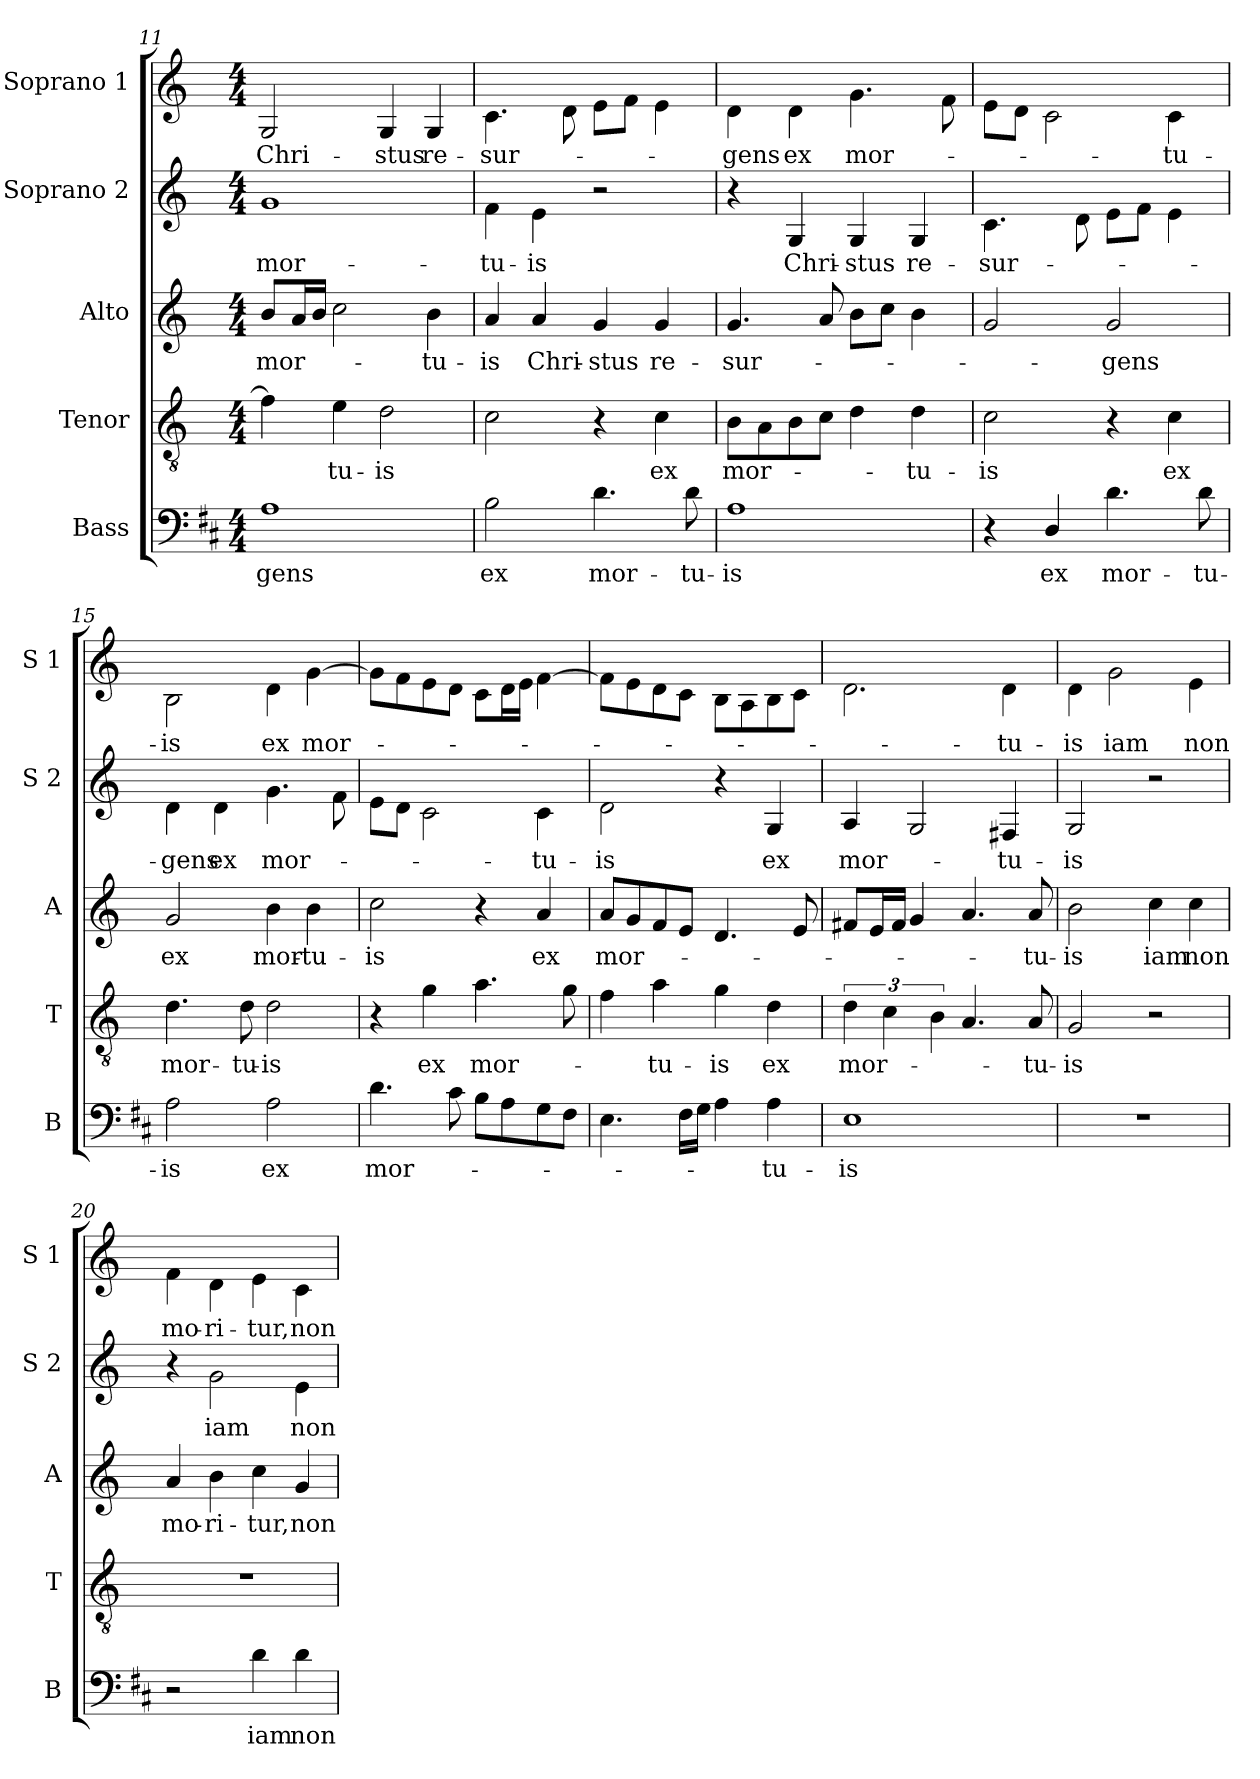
**kern	**text	**kern	**text	**kern	**text	**kern	**text	**kern	**text
*part5	*part5	*part4	*part4	*part3	*part3	*part2	*part2	*part1	*part1
*staff5	*staff5	*staff4	*staff4	*staff3	*staff3	*staff2	*staff2	*staff1	*staff1
*I"Bass	*	*I"Tenor	*	*I"Alto	*	*I"Soprano 2	*	*I"Soprano 1	*
*I'B	*	*I'T	*	*I'A	*	*I'S 2	*	*I'S 1	*
!!LO:PB:g=z
*clefF4	*	*clefGv2	*	*clefG2	*	*clefG2	*	*clefG2	*
*ITrd1c2	*	*	*	*	*	*ITrd-7c-12	*	*ITrd-7c-12	*
*k[]	*	*k[]	*	*k[]	*	*k[]	*	*k[]	*
*C:	*	*C:	*	*C:	*	*C:	*	*C:	*
*M4/4	*	*M4/4	*	*M4/4	*	*M4/4	*	*M4/4	*
=11	=11	=11	=11	=11	=11	=11	=11	=11	=11
1G	-gens	4f\]	.	8b/L	mor-	1gg	mor-	2g/	Chri-
.	.	.	.	16a/L	.	.	.	.	.
.	.	.	.	16b/JJ	.	.	.	.	.
.	.	4e\	-tu-	2cc\	.	.	.	.	.
.	.	2d\	-is	.	.	.	.	4g/	-stus
.	.	.	.	4b\	-tu-	.	.	4g/	re-
=12	=12	=12	=12	=12	=12	=12	=12	=12	=12
2A\	ex	2c\	.	4a/	-is	4ff\	-tu-	4.cc\	-sur-
.	.	.	.	4a/	Chri-	4ee\	-is	.	.
.	.	.	.	.	.	.	.	8dd\	.
4.c\	mor-	4r	.	4g/	-stus	2r	.	8ee\L	.
.	.	.	.	.	.	.	.	8ff\J	.
.	.	4c\	ex	4g/	re-	.	.	4ee\	.
8c\	-tu-	.	.	.	.	.	.	.	.
=13	=13	=13	=13	=13	=13	=13	=13	=13	=13
1G	-is	8B\L	mor-	4.g/	-sur-	4r	.	4dd\	-gens
.	.	8A\	.	.	.	.	.	.	.
.	.	8B\	.	.	.	4g/	Chri-	4dd\	ex
.	.	8c\J	.	8a/	.	.	.	.	.
.	.	4d\	.	8b\L	.	4g/	-stus	4.gg\	mor-
.	.	.	.	8cc\J	.	.	.	.	.
.	.	4d\	-tu-	4b\	.	4g/	re-	.	.
.	.	.	.	.	.	.	.	8ff\	.
=14	=14	=14	=14	=14	=14	=14	=14	=14	=14
4r	.	2c\	-is	2g/	.	4.cc\	-sur-	8ee\L	.
.	.	.	.	.	.	.	.	8dd\J	.
4C/	ex	.	.	.	.	.	.	2cc\	.
.	.	.	.	.	.	8dd\	.	.	.
4.c\	mor-	4r	.	2g/	-gens	8ee\L	.	.	.
.	.	.	.	.	.	8ff\J	.	.	.
.	.	4c\	ex	.	.	4ee\	.	4cc\	-tu-
8c\	-tu-	.	.	.	.	.	.	.	.
=15	=15	=15	=15	=15	=15	=15	=15	=15	=15
2G\	-is	4.d\	mor-	2g/	ex	4dd\	-gens	2b\	-is
.	.	.	.	.	.	4dd\	ex	.	.
.	.	8d\	-tu-	.	.	.	.	.	.
2G\	ex	2d\	-is	4b\	mor-	4.gg\	mor-	4dd\	ex
.	.	.	.	4b\	-tu-	.	.	[4gg\	mor-
.	.	.	.	.	.	8ff\	.	.	.
!!LO:LB:g=z
=16	=16	=16	=16	=16	=16	=16	=16	=16	=16
4.c\	mor-	4r	.	2cc\	-is	8ee\L	.	8gg\L]	.
.	.	.	.	.	.	8dd\J	.	8ff\	.
.	.	4g\	ex	.	.	2cc\	.	8ee\	.
8B\	.	.	.	.	.	.	.	8dd\J	.
8A\L	.	4.a\	mor-	4r	.	.	.	8cc\L	.
8G\	.	.	.	.	.	.	.	16dd\L	.
.	.	.	.	.	.	.	.	16ee\JJ	.
8F\	.	.	.	4a/	ex	4cc\	-tu-	[4ff\	.
8E\J	.	8g\	.	.	.	.	.	.	.
=17	=17	=17	=17	=17	=17	=17	=17	=17	=17
4.D\	.	4f\	.	8a/L	mor-	2dd\	-is	8ff\L]	.
.	.	.	.	8g/	.	.	.	8ee\	.
.	.	4a\	-tu-	8f/	.	.	.	8dd\	.
16E\LL	.	.	.	8e/J	.	.	.	8cc\J	.
16F\JJ	.	.	.	.	.	.	.	.	.
4G\	.	4g\	-is	4.d/	.	4r	.	8b\L	.
.	.	.	.	.	.	.	.	8a\	.
4G\	-tu-	4d\	ex	.	.	4g/	ex	8b\	.
.	.	.	.	8e/	.	.	.	8cc\J	.
=18	=18	=18	=18	=18	=18	=18	=18	=18	=18
1D	-is	6d\	mor-	8f#X/L	.	4a/	mor-	2.dd\	.
.	.	.	.	16e/L	.	.	.	.	.
.	.	6c\	.	.	.	.	.	.	.
.	.	.	.	16f#/JJ	.	.	.	.	.
.	.	.	.	4g/	.	2g/	.	.	.
.	.	6B\	.	.	.	.	.	.	.
.	.	4.A/	.	4.a/	.	.	.	.	.
.	.	.	.	.	.	4f#X/	-tu-	4dd\	-tu-
.	.	8A/	-tu-	8a/	-tu-	.	.	.	.
=19	=19	=19	=19	=19	=19	=19	=19	=19	=19
1r	.	2G/	-is	2b\	-is	2g/	-is	4dd\	-is
.	.	.	.	.	.	.	.	2gg\	iam
.	.	2r	.	4cc\	iam	2r	.	.	.
.	.	.	.	4cc\	non	.	.	4ee\	non
=20	=20	=20	=20	=20	=20	=20	=20	=20	=20
2r	.	1r	.	4a/	mo-	4r	.	4ff\	mo-
.	.	.	.	4b\	-ri-	2gg\	iam	4dd\	-ri-
4c\	iam	.	.	4cc\	-tur,	.	.	4ee\	-tur,
4c\	non	.	.	4g/	non	4ee\	non	4cc\	non
=	=	=	=	=	=	=	=	=	=
*-	*-	*-	*-	*-	*-	*-	*-	*-	*-
